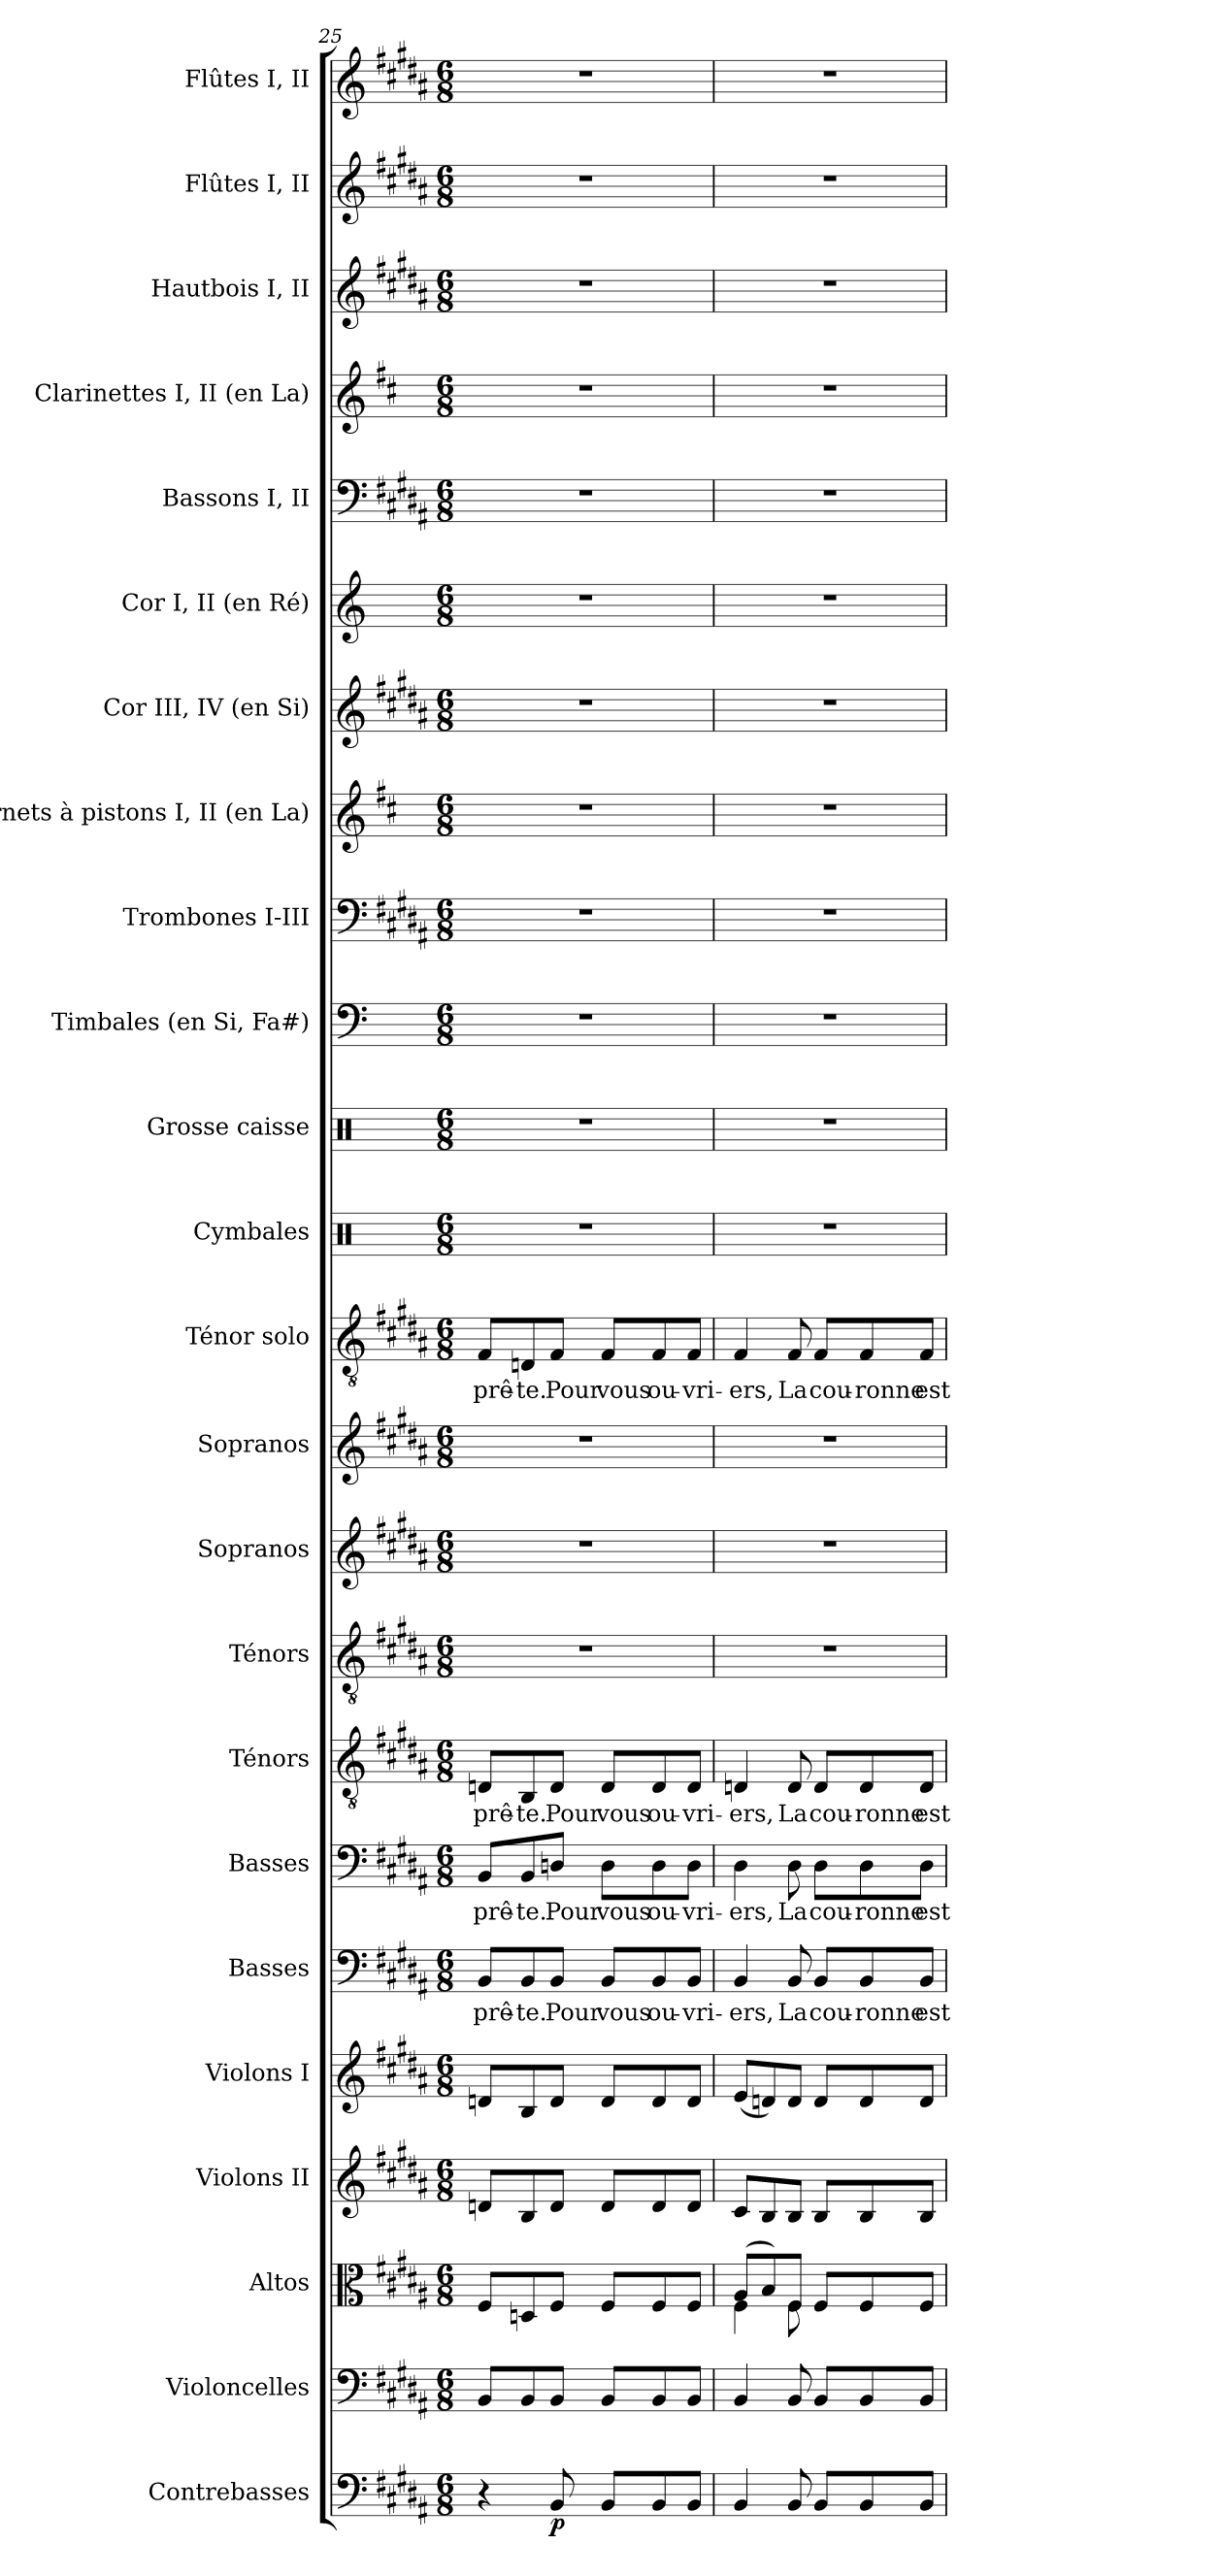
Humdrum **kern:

**kern	**dynam	**kern	**kern	**kern	**kern	**kern	**text	**kern	**text	**kern	**text	**kern	**kern	**kern	**kern	**text	**kern	**kern	**kern	**kern	**kern	**kern	**kern	**kern	**kern	**kern	**kern	**kern
*part24	*part24	*part23	*part22	*part21	*part20	*part19	*part19	*part18	*part18	*part17	*part17	*part16	*part15	*part14	*part13	*part13	*part12	*part11	*part10	*part9	*part8	*part7	*part6	*part5	*part4	*part3	*part2	*part1
*staff24	*staff24	*staff23	*staff22	*staff21	*staff20	*staff19	*staff19	*staff18	*staff18	*staff17	*staff17	*staff16	*staff15	*staff14	*staff13	*staff13	*staff12	*staff11	*staff10	*staff9	*staff8	*staff7	*staff6	*staff5	*staff4	*staff3	*staff2	*staff1
*I"Contrebasses	*	*I"Violoncelles	*I"Altos	*I"Violons II	*I"Violons I	*I"Basses	*	*I"Basses	*	*I"Ténors	*	*I"Ténors	*I"Sopranos	*I"Sopranos	*I"Ténor solo	*	*I"Cymbales	*I"Grosse caisse	*I"Timbales (en Si, Fa#)	*I"Trombones I-III	*I"Cornets à pistons I, II (en La)	*I"Cor III, IV (en Si)	*I"Cor I, II (en Ré)	*I"Bassons I, II	*I"Clarinettes I, II (en La)	*I"Hautbois I, II	*I"Flûtes I, II	*I"Flûtes I, II
*I'Cb.	*	*I'Vlles	*I'Altos	*I'Vns II	*I'Vns I	*I'Basses	*	*I'Basses	*	*I'Tén.	*	*I'Tén.	*I'Sopr.	*I'Sopr.	*I'Tén. solo	*	*I'Cym.	*I'G. c.	*I'Timb.	*I'Trb.	*I'C.à p. (La)	*I'Cor (Si)	*I'Cor (Ré)	*I'Bns	*I'Cl. (La)	*I'Hb.	*I'Fl.	*I'Fl.
*clefF4	*	*clefF4	*clefC3	*clefG2	*clefG2	*clefF4	*	*clefF4	*	*clefGv2	*	*clefGv2	*clefG2	*clefG2	*clefGv2	*	*clefX	*clefX	*clefF4	*clefF4	*clefG2	*clefG2	*clefG2	*clefF4	*clefG2	*clefG2	*clefG2	*clefG2
*ITrd7c12	*	*	*	*	*	*	*	*	*	*ITrd7c12	*	*ITrd7c12	*	*	*ITrd7c12	*	*	*	*	*	*ITrd2c3	*ITrd8c13	*ITrd6c10	*	*ITrd2c3	*	*	*
*k[f#c#g#d#a#]	*	*k[f#c#g#d#a#]	*k[f#c#g#d#a#]	*k[f#c#g#d#a#]	*k[f#c#g#d#a#]	*k[f#c#g#d#a#]	*	*k[f#c#g#d#a#]	*	*k[f#c#g#d#a#]	*	*k[f#c#g#d#a#]	*k[f#c#g#d#a#]	*k[f#c#g#d#a#]	*k[f#c#g#d#a#]	*	*k[]	*k[]	*k[]	*k[f#c#g#d#a#]	*k[f#c#g#d#a#]	*k[f#c#g#d#a#]	*k[f#c#]	*k[f#c#g#d#a#]	*k[f#c#g#d#a#]	*k[f#c#g#d#a#]	*k[f#c#g#d#a#]	*k[f#c#g#d#a#]
*B:	*	*B:	*B:	*B:	*B:	*B:	*	*B:	*	*B:	*	*B:	*B:	*B:	*B:	*	*C:	*C:	*C:	*B:	*B:	*B:	*D:	*B:	*B:	*B:	*B:	*B:
*M6/8	*	*M6/8	*M6/8	*M6/8	*M6/8	*M6/8	*	*M6/8	*	*M6/8	*	*M6/8	*M6/8	*M6/8	*M6/8	*	*M6/8	*M6/8	*M6/8	*M6/8	*M6/8	*M6/8	*M6/8	*M6/8	*M6/8	*M6/8	*M6/8	*M6/8
=25	=25	=25	=25	=25	=25	=25	=25	=25	=25	=25	=25	=25	=25	=25	=25	=25	=25	=25	=25	=25	=25	=25	=25	=25	=25	=25	=25	=25
!	!	!	!	!	!	!	!LO:LY:b:color=#000000	!	!	!	!	!	!	!	!	!	!	!	!	!	!	!	!	!	!	!	!	!
!	!	!	!	!	!	!	!	!	!LO:LY:b:color=#000000	!	!	!	!	!	!	!	!	!	!	!	!	!	!	!	!	!	!	!
!	!	!	!	!	!	!	!	!	!	!	!LO:LY:b:color=#000000	!LO:N:vis=1	!LO:N:vis=1	!LO:N:vis=1	!	!	!	!	!	!	!	!	!	!	!	!	!	!
!	!	!	!	!	!	!	!	!	!	!	!	!	!	!	!	!LO:LY:b:color=#000000	!LO:N:vis=1	!LO:N:vis=1	!LO:N:vis=1	!LO:N:vis=1	!LO:N:vis=1	!LO:N:vis=1	!LO:N:vis=1	!LO:N:vis=1	!LO:N:vis=1	!LO:N:vis=1	!LO:N:vis=1	!LO:N:vis=1
4r	.	8BBi/L	8F#i/L	8dni/L	8dni/L	8BBi/L	prê-	8BBi/L	prê-	8DDni/L	prê-	2.r	2.r	2.r	8FF#i/L	prê-	2.r	2.r	2.r	2.r	2.r	2.r	2.r	2.r	2.r	2.r	2.r	2.r
!	!	!	!	!	!	!	!LO:LY:b:color=#000000	!	!	!	!	!	!	!	!	!	!	!	!	!	!	!	!	!	!	!	!	!
!	!	!	!	!	!	!	!	!	!LO:LY:b:color=#000000	!	!	!	!	!	!	!	!	!	!	!	!	!	!	!	!	!	!	!
!	!	!	!	!	!	!	!	!	!	!	!LO:LY:b:color=#000000	!	!	!	!	!	!	!	!	!	!	!	!	!	!	!	!	!
!	!	!	!	!	!	!	!	!	!	!	!	!	!	!	!	!LO:LY:b:color=#000000	!	!	!	!	!	!	!	!	!	!	!	!
.	.	8BBi/	8Dni/	8Bi/	8Bi/	8BBi/	-te.	8BBi/	-te.	8BBBi/	-te.	.	.	.	8DDni/	-te.	.	.	.	.	.	.	.	.	.	.	.	.
!	!	!	!	!	!	!	!LO:LY:b:color=#000000	!	!	!	!	!	!	!	!	!	!	!	!	!	!	!	!	!	!	!	!	!
!	!	!	!	!	!	!	!	!	!LO:LY:b:color=#000000	!	!	!	!	!	!	!	!	!	!	!	!	!	!	!	!	!	!	!
!	!	!	!	!	!	!	!	!	!	!	!LO:LY:b:color=#000000	!	!	!	!	!	!	!	!	!	!	!	!	!	!	!	!	!
!	!	!	!	!	!	!	!	!	!	!	!	!	!	!	!	!LO:LY:b:color=#000000	!	!	!	!	!	!	!	!	!	!	!	!
8BBBi/	p	8BBi/J	8F#i/J	8di/J	8di/J	8BBi/J	Pour	8Dni/J	Pour	8DDi/J	Pour	.	.	.	8FF#i/J	Pour	.	.	.	.	.	.	.	.	.	.	.	.
!	!	!	!	!	!	!	!LO:LY:b:color=#000000	!	!	!	!	!	!	!	!	!	!	!	!	!	!	!	!	!	!	!	!	!
!	!	!	!	!	!	!	!	!	!LO:LY:b:color=#000000	!	!	!	!	!	!	!	!	!	!	!	!	!	!	!	!	!	!	!
!	!	!	!	!	!	!	!	!	!	!	!LO:LY:b:color=#000000	!	!	!	!	!	!	!	!	!	!	!	!	!	!	!	!	!
!	!	!	!	!	!	!	!	!	!	!	!	!	!	!	!	!LO:LY:b:color=#000000	!	!	!	!	!	!	!	!	!	!	!	!
8BBBi/L	.	8BBi/L	8F#i/L	8di/L	8di/L	8BBi/L	vous	8Di\L	vous	8DDi/L	vous	.	.	.	8FF#i/L	vous	.	.	.	.	.	.	.	.	.	.	.	.
!	!	!	!	!	!	!	!LO:LY:b:color=#000000	!	!	!	!	!	!	!	!	!	!	!	!	!	!	!	!	!	!	!	!	!
!	!	!	!	!	!	!	!	!	!LO:LY:b:color=#000000	!	!	!	!	!	!	!	!	!	!	!	!	!	!	!	!	!	!	!
!	!	!	!	!	!	!	!	!	!	!	!LO:LY:b:color=#000000	!	!	!	!	!	!	!	!	!	!	!	!	!	!	!	!	!
!	!	!	!	!	!	!	!	!	!	!	!	!	!	!	!	!LO:LY:b:color=#000000	!	!	!	!	!	!	!	!	!	!	!	!
8BBBi/	.	8BBi/	8F#i/	8di/	8di/	8BBi/	ou-	8Di\	ou-	8DDi/	ou-	.	.	.	8FF#i/	ou-	.	.	.	.	.	.	.	.	.	.	.	.
!	!	!	!	!	!	!	!LO:LY:b:color=#000000	!	!	!	!	!	!	!	!	!	!	!	!	!	!	!	!	!	!	!	!	!
!	!	!	!	!	!	!	!	!	!LO:LY:b:color=#000000	!	!	!	!	!	!	!	!	!	!	!	!	!	!	!	!	!	!	!
!	!	!	!	!	!	!	!	!	!	!	!LO:LY:b:color=#000000	!	!	!	!	!	!	!	!	!	!	!	!	!	!	!	!	!
!	!	!	!	!	!	!	!	!	!	!	!	!	!	!	!	!LO:LY:b:color=#000000	!	!	!	!	!	!	!	!	!	!	!	!
8BBBi/J	.	8BBi/J	8F#i/J	8di/J	8di/J	8BBi/J	-vri-	8Di\J	-vri-	8DDi/J	-vri-	.	.	.	8FF#i/J	-vri-	.	.	.	.	.	.	.	.	.	.	.	.
!!LO:PB:g=z
=26	=26	=26	=26	=26	=26	=26	=26	=26	=26	=26	=26	=26	=26	=26	=26	=26	=26	=26	=26	=26	=26	=26	=26	=26	=26	=26	=26	=26
*	*	*	*^	*	*	*	*	*	*	*	*	*	*	*	*	*	*	*	*	*	*	*	*	*	*	*	*	*
!	!	!	!	!	!	!	!	!LO:LY:b:color=#000000	!	!	!	!	!	!	!	!	!	!	!	!	!	!	!	!	!	!	!	!	!
!	!	!	!	!	!	!	!	!	!	!LO:LY:b:color=#000000	!	!	!	!	!	!	!	!	!	!	!	!	!	!	!	!	!	!	!
!	!	!	!	!	!	!	!	!	!	!	!	!LO:LY:b:color=#000000	!LO:N:vis=1	!LO:N:vis=1	!LO:N:vis=1	!	!	!	!	!	!	!	!	!	!	!	!	!	!
!	!	!	!	!	!	!	!	!	!	!	!	!	!	!	!	!	!LO:LY:b:color=#000000	!LO:N:vis=1	!LO:N:vis=1	!LO:N:vis=1	!LO:N:vis=1	!LO:N:vis=1	!LO:N:vis=1	!LO:N:vis=1	!LO:N:vis=1	!LO:N:vis=1	!LO:N:vis=1	!LO:N:vis=1	!LO:N:vis=1
4BBBi/	.	4BBi/	(8A#i/L	4F#i\	8c#i/L	(8ei/L	4BBi/	-ers,	4D#i\	-ers,	4DDni/	-ers,	2.r	2.r	2.r	4FF#i/	-ers,	2.r	2.r	2.r	2.r	2.r	2.r	2.r	2.r	2.r	2.r	2.r	2.r
.	.	.	8Bi/)	.	8Bi/	8dni/)	.	.	.	.	.	.	.	.	.	.	.	.	.	.	.	.	.	.	.	.	.	.	.
!	!	!	!	!	!	!	!	!LO:LY:b:color=#000000	!	!	!	!	!	!	!	!	!	!	!	!	!	!	!	!	!	!	!	!	!
!	!	!	!	!	!	!	!	!	!	!LO:LY:b:color=#000000	!	!	!	!	!	!	!	!	!	!	!	!	!	!	!	!	!	!	!
!	!	!	!	!	!	!	!	!	!	!	!	!LO:LY:b:color=#000000	!	!	!	!	!	!	!	!	!	!	!	!	!	!	!	!	!
!	!	!	!	!	!	!	!	!	!	!	!	!	!	!	!	!	!LO:LY:b:color=#000000	!	!	!	!	!	!	!	!	!	!	!	!
8BBBi/	.	8BBi/	8F#i/J	8F#i\	8Bi/J	8di/J	8BBi/	La	8D#i\	La	8DDi/	La	.	.	.	8FF#i/	La	.	.	.	.	.	.	.	.	.	.	.	.
!	!	!	!	!	!	!	!	!LO:LY:b:color=#000000	!	!	!	!	!	!	!	!	!	!	!	!	!	!	!	!	!	!	!	!	!
!	!	!	!	!	!	!	!	!	!	!LO:LY:b:color=#000000	!	!	!	!	!	!	!	!	!	!	!	!	!	!	!	!	!	!	!
!	!	!	!	!	!	!	!	!	!	!	!	!LO:LY:b:color=#000000	!	!	!	!	!	!	!	!	!	!	!	!	!	!	!	!	!
!	!	!	!	!	!	!	!	!	!	!	!	!	!	!	!	!	!LO:LY:b:color=#000000	!	!	!	!	!	!	!	!	!	!	!	!
8BBBi/L	.	8BBi/L	8F#i/L	4.ryy	8Bi/L	8di/L	8BBi/L	cou-	8D#i\L	cou-	8DDi/L	cou-	.	.	.	8FF#i/L	cou-	.	.	.	.	.	.	.	.	.	.	.	.
!	!	!	!	!	!	!	!	!LO:LY:b:color=#000000	!	!	!	!	!	!	!	!	!	!	!	!	!	!	!	!	!	!	!	!	!
!	!	!	!	!	!	!	!	!	!	!LO:LY:b:color=#000000	!	!	!	!	!	!	!	!	!	!	!	!	!	!	!	!	!	!	!
!	!	!	!	!	!	!	!	!	!	!	!	!LO:LY:b:color=#000000	!	!	!	!	!	!	!	!	!	!	!	!	!	!	!	!	!
!	!	!	!	!	!	!	!	!	!	!	!	!	!	!	!	!	!LO:LY:b:color=#000000	!	!	!	!	!	!	!	!	!	!	!	!
8BBBi/	.	8BBi/	8F#i/	.	8Bi/	8di/	8BBi/	-ronne	8D#i\	-ronne	8DDi/	-ronne	.	.	.	8FF#i/	-ronne	.	.	.	.	.	.	.	.	.	.	.	.
!	!	!	!	!	!	!	!	!LO:LY:b:color=#000000	!	!	!	!	!	!	!	!	!	!	!	!	!	!	!	!	!	!	!	!	!
!	!	!	!	!	!	!	!	!	!	!LO:LY:b:color=#000000	!	!	!	!	!	!	!	!	!	!	!	!	!	!	!	!	!	!	!
!	!	!	!	!	!	!	!	!	!	!	!	!LO:LY:b:color=#000000	!	!	!	!	!	!	!	!	!	!	!	!	!	!	!	!	!
!	!	!	!	!	!	!	!	!	!	!	!	!	!	!	!	!	!LO:LY:b:color=#000000	!	!	!	!	!	!	!	!	!	!	!	!
8BBBi/J	.	8BBi/J	8F#i/J	.	8Bi/J	8di/J	8BBi/J	est	8D#i\J	est	8DDi/J	est	.	.	.	8FF#i/J	est	.	.	.	.	.	.	.	.	.	.	.	.
*	*	*	*v	*v	*	*	*	*	*	*	*	*	*	*	*	*	*	*	*	*	*	*	*	*	*	*	*	*	*
=	=	=	=	=	=	=	=	=	=	=	=	=	=	=	=	=	=	=	=	=	=	=	=	=	=	=	=	=
*-	*-	*-	*-	*-	*-	*-	*-	*-	*-	*-	*-	*-	*-	*-	*-	*-	*-	*-	*-	*-	*-	*-	*-	*-	*-	*-	*-	*-
